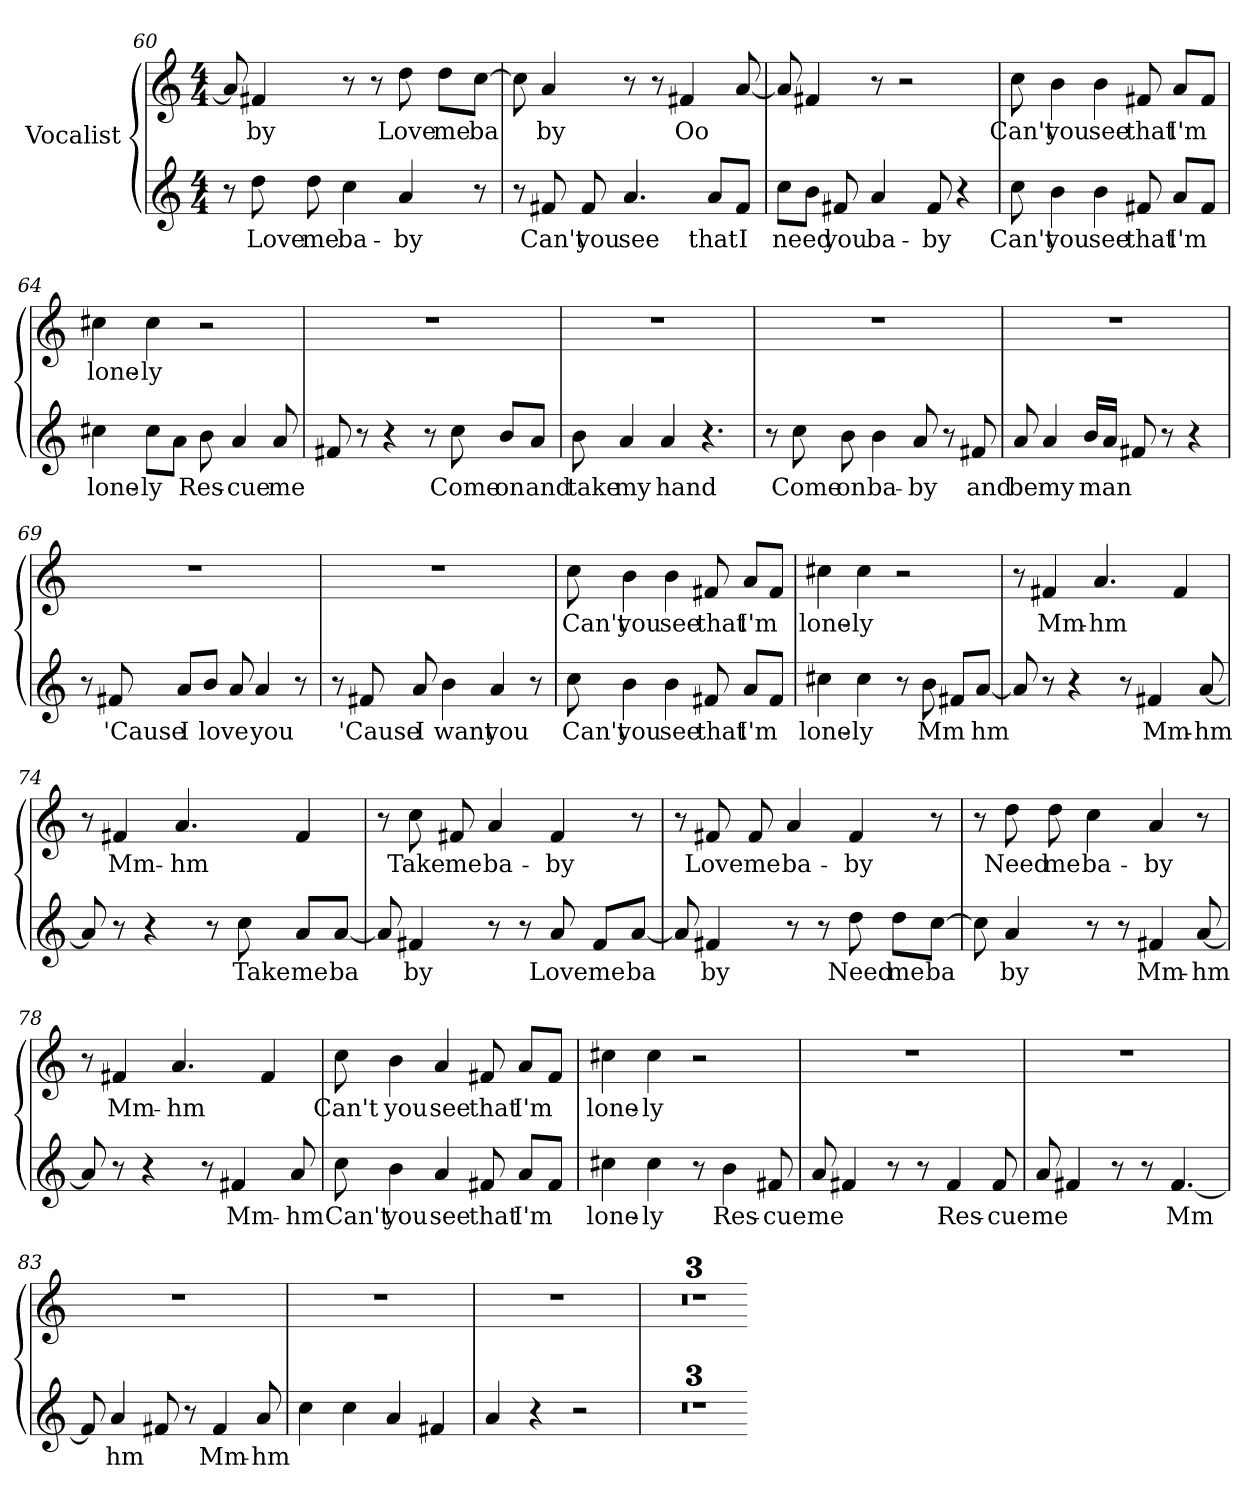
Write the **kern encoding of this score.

**kern	**text	**kern	**text
*part1	*part1	*part1	*part1
*staff2	*staff2	*staff1	*staff1
*I"Vocalist	*	*	*
*clefG2	*	*clefG2	*
*M4/4	*	*M4/4	*
=60	=60	=60	=60
8r	.	8a]	_
8dd	Love	4f#X	-by
8dd	me	.	.
4cc	ba-	8r	.
.	.	8r	.
4a	-by	8dd	Love
.	.	8dd\L	me
8r	.	[8cc\J	ba-
=61	=61	=61	=61
8r	.	8cc]	_
8f#X	Can't	4a	-by
8f#	you	.	.
4.a	see	8r	.
.	.	8r	.
.	.	4f#X	Oo
8a/L	that	.	.
8f#/J	I	[8a	_
=62	=62	=62	=62
8cc\L	need	8a]	_
8b\J	_	4f#X	_
8f#X	you	.	.
4a	ba-	8r	.
.	.	2r	.
8f#	-by	.	.
4r	.	.	.
=63	=63	=63	=63
8cc	Can't	8cc	Can't
4b	you	4b	you
4b	see	4b	see
8f#X	that	8f#X	that
8a/L	I'm	8a/L	I'm
8f#/J	_	8f#/J	_
=64	=64	=64	=64
4cc#X	lone-	4cc#X	lone-
8cc#\L	-ly	4cc#	-ly
8a\J	_	.	.
8b	Res-	2r	.
4a	-cue	.	.
8a	me	.	.
=65	=65	=65	=65
8f#X	_	1r	.
8r	.	.	.
4r	.	.	.
8r	.	.	.
8cc	Come	.	.
8b/L	on	.	.
8a/J	and	.	.
=66	=66	=66	=66
8b	take	1r	.
4a	my	.	.
4a	hand	.	.
4.r	.	.	.
=67	=67	=67	=67
8r	.	1r	.
8cc	Come	.	.
8b	on	.	.
4b	ba-	.	.
8a	-by	.	.
8r	.	.	.
8f#X	and	.	.
=68	=68	=68	=68
8a	be	1r	.
4a	my	.	.
16b/LL	man	.	.
16a/JJ	_	.	.
8f#X	_	.	.
8r	.	.	.
4r	.	.	.
=69	=69	=69	=69
8r	.	1r	.
8f#X	'Cause	.	.
8a/L	I	.	.
8b/J	love	.	.
8a	_	.	.
4a	you	.	.
8r	.	.	.
=70	=70	=70	=70
8r	.	1r	.
8f#X	'Cause	.	.
8a	I	.	.
4b	want	.	.
4a	you	.	.
8r	.	.	.
=71	=71	=71	=71
8cc	Can't	8cc	Can't
4b	you	4b	you
4b	see	4b	see
8f#X	that	8f#X	that
8a/L	I'm	8a/L	I'm
8f#/J	_	8f#/J	_
=72	=72	=72	=72
4cc#X	lone-	4cc#X	lone-
4cc#	-ly	4cc#	-ly
8r	.	2r	.
8b	Mm-	.	.
8f#X/L	_	.	.
[8a/J	-hm	.	.
=73	=73	=73	=73
8a]	_	8r	.
8r	.	4f#X	Mm-
4r	.	.	.
.	.	4.a	-hm
8r	.	.	.
4f#X	Mm-	.	.
.	.	4f#	_
[8a	-hm	.	.
=74	=74	=74	=74
8a]	_	8r	.
8r	.	4f#X	Mm-
4r	.	.	.
.	.	4.a	-hm
8r	.	.	.
8cc	Take	.	.
8a/L	me	4f#	_
[8a/J	ba-	.	.
=75	=75	=75	=75
8a]	_	8r	.
4f#X	-by	8cc	Take
.	.	8f#X	me
8r	.	4a	ba-
8r	.	.	.
8a	Love	4f#	-by
8f#/L	me	.	.
[8a/J	ba-	8r	.
=76	=76	=76	=76
8a]	_	8r	.
4f#X	-by	8f#X	Love
.	.	8f#	me
8r	.	4a	ba-
8r	.	.	.
8dd	Need	4f#	-by
8dd\L	me	.	.
[8cc\J	ba-	8r	.
=77	=77	=77	=77
8cc]	_	8r	.
4a	-by	8dd	Need
.	.	8dd	me
8r	.	4cc	ba-
8r	.	.	.
4f#X	Mm-	4a	-by
[8a	-hm	8r	.
=78	=78	=78	=78
8a]	_	8r	.
8r	.	4f#X	Mm-
4r	.	.	.
.	.	4.a	-hm
8r	.	.	.
4f#X	Mm-	.	.
.	.	4f#	_
8a	-hm	.	.
=79	=79	=79	=79
8cc	Can't	8cc	Can't
4b	you	4b	you
4a	see	4a	see
8f#X	that	8f#X	that
8a/L	I'm	8a/L	I'm
8f#/J	_	8f#/J	_
=80	=80	=80	=80
4cc#X	lone-	4cc#X	lone-
4cc#	-ly	4cc#	-ly
8r	.	2r	.
4b	Res-	.	.
8f#X	-cue	.	.
=81	=81	=81	=81
8a	me	1r	.
4f#X	_	.	.
8r	.	.	.
8r	.	.	.
4f#	Res-	.	.
8f#	-cue	.	.
=82	=82	=82	=82
8a	me	1r	.
4f#X	_	.	.
8r	.	.	.
8r	.	.	.
[4.f#	Mm-	.	.
=83	=83	=83	=83
8f#]	_	1r	.
4a	-hm	.	.
8f#X	_	.	.
8r	.	.	.
4f#	Mm-	.	.
8a	-hm	.	.
=84	=84	=84	=84
4cc	_	1r	.
4cc	_	.	.
4a	_	.	.
4f#X	_	.	.
=85	=85	=85	=85
4a	_	1r	.
4r	.	.	.
2r	.	.	.
=86	=86	=86	=86
1r	.	1r	.
=87	=87	=87	=87
1r	.	1r	.
=88	=88	=88	=88
1r	.	1r	.
=-	=-	=-	=-
*-	*-	*-	*-
